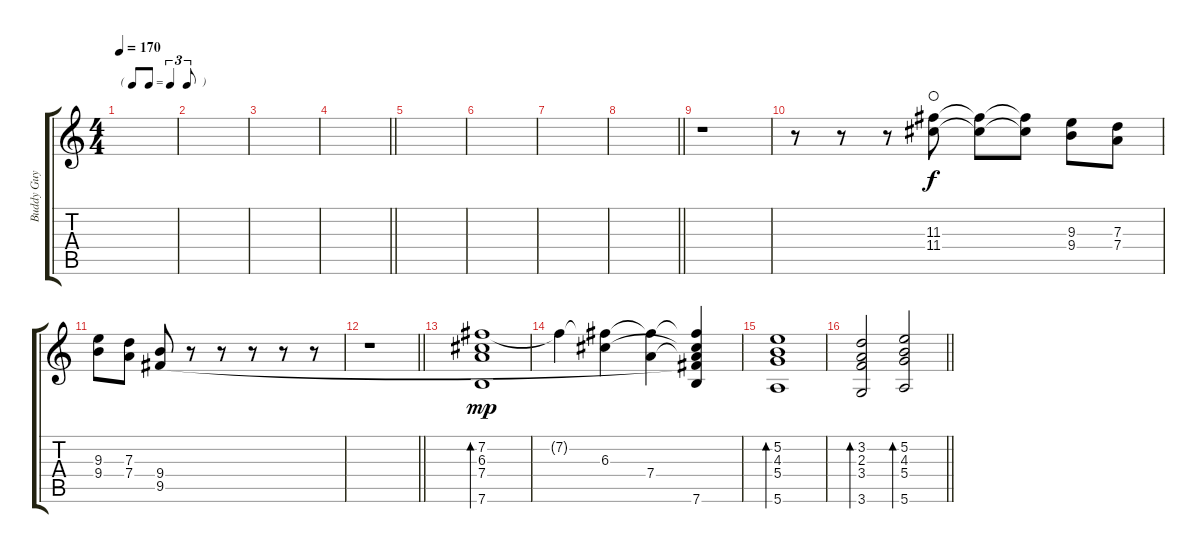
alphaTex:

\track ("Buddy Guy" "Buddy Guy") {instrument electricguitarclean}
\staff {score tabs}
\tuning (E4 B3 G3 D3 A2 E2) {hide}
\ts (4 4)
\tf triplet8th
\tempo 170
\clef g2
\ks c
|
|
|
\barLineRight lightlight
|
|
|
|
\barLineRight lightlight
|
r.1 |
r.8 r.8 r.8 (11.3 11.4).8{waho} (11.3{t} 11.4{t}).8 (11.3{t} 11.4{t}).8 (9.3 9.4).8 (7.3 7.4).8 |
(9.3 9.4).8 (7.3 7.4).8 (9.4 9.5).8 r.8 r.8 r.8 r.8 r.8 |
\barLineRight lightlight
r.1 |
(7.2 6.3 7.4 7.6).1{bd 240 dy mp} |
7.2{t}.4 (7.2{t} 6.3).4 (7.2{t} 7.4).4 (7.2{t} 6.3{t} 7.4{t} 9.5{t} 7.6).4 |
(5.2 4.3 5.4 5.6).1{bd 240} |
\barLineRight lightlight
(3.2 2.3 3.4 3.6).2{bd 240} (5.2 4.3 5.4 5.6).2{bd 240}
